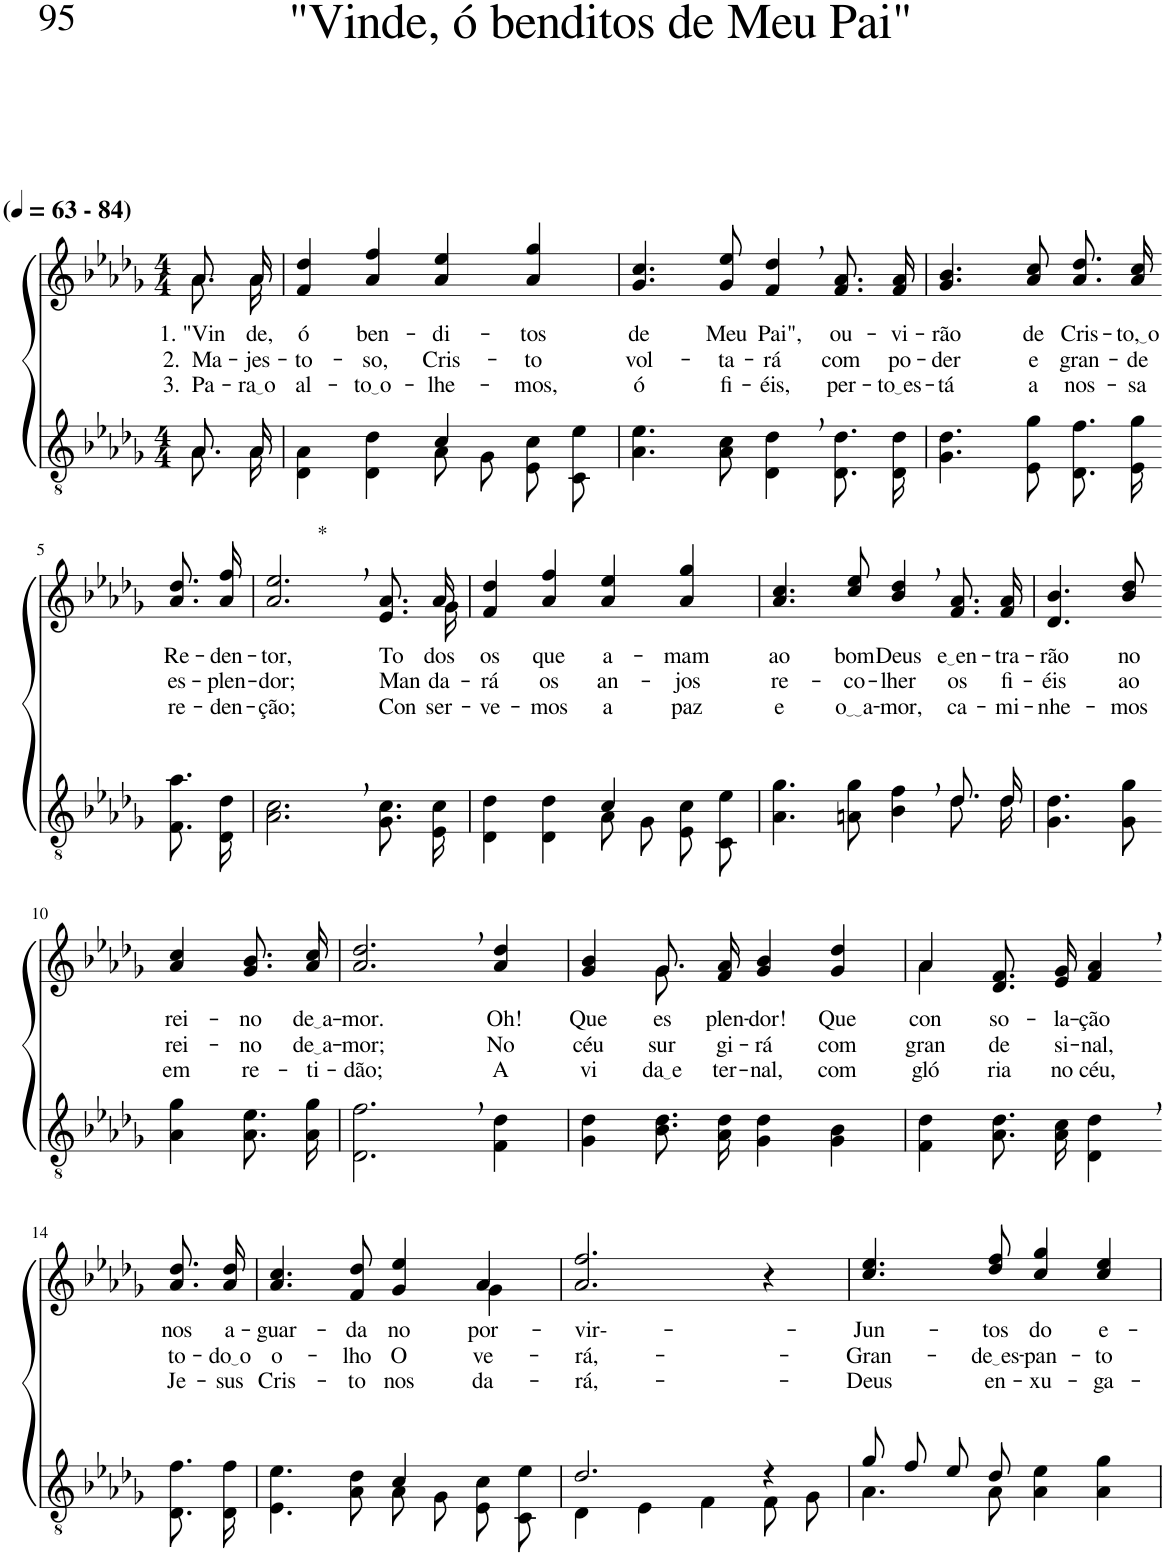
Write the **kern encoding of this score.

**kern	**kern	**text	**text	**text
*part2	*part1	*part1	*part1	*part1
*staff2	*staff1	*staff1	*staff1	*staff1
*I"Parte III e IV	*I"Parte I e II	*	*	*
*clefGv2	*clefG2	*	*	*
*Trd3c5	*Trd3c5	*	*	*
*k[b-e-a-d-g-]	*k[b-e-a-d-g-]	*	*	*
*M4/4	*M4/4	*	*	*
*MM63	*MM63	*	*	*
=1	=1	=1	=1	=1
*^	*^	*	*	*
!	!	!LO:TX:a:B:t=(	!	!	!	!
!	!	!LO:TX:a:B:t=- 84)	!	!	!	!
!	!	!	!	!LO:LY:b	!LO:LY:b	!LO:LY:b
8.A-\L	8.A-/L	8.a-/L	8.a-\L	1. "Vin	2. Ma-	3. Pa-
!	!	!	!	!LO:LY:b	!LO:LY:b	!LO:LY:b
16A-\Jk	16A-/Jk	16a-/Jk	16a-\Jk	de,	-jes-	ra o
=2	=2	=2	=2	=2	=2	=2
!	!	!	!	!LO:LY:b	!LO:LY:b	!LO:LY:b
*	*	*v	*v	*	*	*
2ryy	4D-\ 4A-\	4f/ 4dd-/	ó	-to-	al-
!	!	!	!LO:LY:b	!LO:LY:b	!LO:LY:b
.	4D-\ 4d-\	4a-/ 4ff/	ben-	-so,	to o
!	!	!	!LO:LY:b	!LO:LY:b	!LO:LY:b
4c/	8A-\L	4a-/ 4ee-/	-di-	Cris-	-lhe-
.	8G-\J	.	.	.	.
!	!	!	!LO:LY:b	!LO:LY:b	!LO:LY:b
4ryy	8E-/ 8c/L	4a-/ 4gg-/	-tos	-to	-mos,
.	8C/ 8e-/J	.	.	.	.
=3	=3	=3	=3	=3	=3
!	!	!	!LO:LY:b	!LO:LY:b	!LO:LY:b
*v	*v	*	*	*	*
4.A-\ 4.e-\	4.g-/ 4.cc/	de	vol-	ó
!	!	!LO:LY:b	!LO:LY:b	!LO:LY:b
8A-\ 8c\	8g-/ 8ee-/	Meu	-ta-	fi-
!	!	!LO:LY:b	!LO:LY:b	!LO:LY:b
4D-\, 4d-\,	4f/, 4dd-/,	Pai",	-rá	-éis,
!	!	!LO:LY:b	!LO:LY:b	!LO:LY:b
8.D-/ 8.d-/L	8.f/ 8.a-/L	ou-	com	per-
!	!	!LO:LY:b	!LO:LY:b	!LO:LY:b
16D-/ 16d-/Jk	16f/ 16a-/Jk	-vi-	po-	to es
=4	=4	=4	=4	=4
!	!	!LO:LY:b	!LO:LY:b	!LO:LY:b
4.G-\ 4.d-\	4.g-/ 4.b-/	-rão	-der	-tá
!	!	!LO:LY:b	!LO:LY:b	!LO:LY:b
8E-\ 8g-\	8a-/ 8cc/	de	e	a
!	!	!LO:LY:b	!LO:LY:b	!LO:LY:b
8.D-\ 8.f\L	8.a-\ 8.dd-\L	Cris-	gran-	nos-
!	!	!LO:LY:b	!LO:LY:b	!LO:LY:b
16E-\ 16g-\Jk	16a-\ 16cc\Jk	to, o	-de	-sa
!!LO:LB:g=z
=5-	=5-	=5-	=5-	=5-
!	!	!LO:LY:b	!LO:LY:b	!LO:LY:b
8.F/ 8.a-/L	8.a-\ 8.dd-\L	Re-	es-	re-
!	!	!LO:LY:b	!LO:LY:b	!LO:LY:b
16D-/ 16d-/Jk	16a-\ 16ff\Jk	-den-	-plen-	-den-
=6	=6	=6	=6	=6
!	!LO:TX:a:t=*	!	!	!
!	!	!LO:LY:b	!LO:LY:b	!LO:LY:b
*	*^	*	*	*
2.A-\, 2.c\,	2.a-/, 2.ee-/,	2...ryy	-tor,	-dor;	-ção;
!	!	!	!LO:LY:b	!LO:LY:b	!LO:LY:b
8.G-/ 8.c/L	8.e-/ 8.a-/L	.	To-	Man-	Con-
!	!	!	!LO:LY:b	!LO:LY:b	!LO:LY:b
16E-/ 16c/Jk	16a-/Jk	16g-\	dos	-da-	-ser-
=7	=7	=7	=7	=7	=7
*^	*	*	*	*	*
!	!	!	!	!LO:LY:b	!LO:LY:b	!LO:LY:b
*	*	*v	*v	*	*	*
2ryy	4D-\ 4d-\	4f/ 4dd-/	os	-rá	-ve-
!	!	!	!LO:LY:b	!LO:LY:b	!LO:LY:b
.	4D-\ 4d-\	4a-/ 4ff/	que	os	-mos
!	!	!	!LO:LY:b	!LO:LY:b	!LO:LY:b
4c/	8A-\L	4a-/ 4ee-/	a-	an-	a
.	8G-\J	.	.	.	.
!	!	!	!LO:LY:b	!LO:LY:b	!LO:LY:b
4ryy	8E-/ 8c/L	4a-/ 4gg-/	-mam	-jos	paz
.	8C/ 8e-/J	.	.	.	.
=8	=8	=8	=8	=8	=8
!	!	!	!LO:LY:b	!LO:LY:b	!LO:LY:b
2.ryy	4.A-\ 4.g-\	4.a-/ 4.cc/	ao	re-	e
!	!	!	!LO:LY:b	!LO:LY:b	!LO:LY:b
.	8An\ 8g-\	8cc/ 8ee-/	bom	-co-	o a
!	!	!	!LO:LY:b	!LO:LY:b	!LO:LY:b
.	4B-\ 4f\	4b-/, 4dd-/,	Deus	-lher	-mor,
!	!	!	!LO:LY:b	!LO:LY:b	!LO:LY:b
8.d-/L	8.d-\L	8.f/ 8.a-/L	e en	os	ca-
!	!	!	!LO:LY:b	!LO:LY:b	!LO:LY:b
16d-/Jk	16d-\Jk	16f/ 16a-/Jk	-tra-	fi-	-mi-
=9	=9	=9	=9	=9	=9
!	!	!	!LO:LY:b	!LO:LY:b	!LO:LY:b
*v	*v	*	*	*	*
4.G-\ 4.d-\	4.d-/ 4.b-/	-rão	-éis	-nhe-
!	!	!LO:LY:b	!LO:LY:b	!LO:LY:b
8G-\ 8g-\	8b-/ 8dd-/	no	ao	-mos
!!LO:LB:g=z
=10-	=10-	=10-	=10-	=10-
!	!	!LO:LY:b	!LO:LY:b	!LO:LY:b
4A-\ 4g-\	4a-/ 4cc/	rei-	rei-	em
!	!	!LO:LY:b	!LO:LY:b	!LO:LY:b
8.A-\ 8.e-\L	8.g-/ 8.b-/L	-no	-no	re-
!	!	!LO:LY:b	!LO:LY:b	!LO:LY:b
16A-\ 16g-\Jk	16a-/ 16cc/Jk	de a	de a	-ti-
=11	=11	=11	=11	=11
!	!	!LO:LY:b	!LO:LY:b	!LO:LY:b
2.D-\, 2.f\,	2.a-/, 2.dd-/,	-mor.	-mor;	-dão;
!	!	!LO:LY:b	!LO:LY:b	!LO:LY:b
4F\ 4d-\	4a-/ 4dd-/	Oh!	No	A
=12	=12	=12	=12	=12
!	!	!LO:LY:b	!LO:LY:b	!LO:LY:b
*	*^	*	*	*
4G-\ 4d-\	4g-/ 4b-/	4ryy	Que	céu	vi-
!	!	!	!LO:LY:b	!LO:LY:b	!LO:LY:b
8.B-\ 8.d-\L	8.g-/L	8.g-\	es-	sur-	da e
!	!	!	!LO:LY:b	!LO:LY:b	!LO:LY:b
16A-\ 16d-\Jk	16f/ 16a-/Jk	2ryy	-plen-	-gi-	-ter-
!	!	!	!LO:LY:b	!LO:LY:b	!LO:LY:b
4G-\ 4d-\	4g-/ 4b-/	.	-dor!	-rá	-nal,
!	!	!	!LO:LY:b	!LO:LY:b	!LO:LY:b
4G-\ 4B-\	4g-/ 4dd-/	.	Que	com	com
.	.	16ryy	.	.	.
=13	=13	=13	=13	=13	=13
!	!	!	!LO:LY:b	!LO:LY:b	!LO:LY:b
4F\ 4d-\	4a-\	4a-/	con-	gran-	gló-
!	!	!	!LO:LY:b	!LO:LY:b	!LO:LY:b
8.A-\ 8.d-\L	2ryy	8.d-/ 8.f/L	-so-	-de	-ria
!	!	!	!LO:LY:b	!LO:LY:b	!LO:LY:b
16A-\ 16c\Jk	.	16e-/ 16g-/Jk	-la-	si-	no
!	!	!	!LO:LY:b	!LO:LY:b	!LO:LY:b
4D-\, 4d-\,	.	4f/ 4a-/	-ção	-nal,	céu,
!!LO:LB:g=z
=14-	=14-	=14-	=14-	=14-	=14-
!	!	!	!LO:LY:b	!LO:LY:b	!LO:LY:b
*	*v	*v	*	*	*
8.D-/ 8.f/L	8.a-\ 8.dd-\L	nos	to-	Je-
!	!	!LO:LY:b	!LO:LY:b	!LO:LY:b
16D-/ 16f/Jk	16a-\ 16dd-\Jk	a-	do o	-sus
=15	=15	=15	=15	=15
*^	*	*	*	*
!	!	!	!LO:LY:b	!LO:LY:b	!LO:LY:b
*	*	*^	*	*	*
2ryy	4.E-\ 4.e-\	4.a-/ 4.cc/	2.ryy	-guar-	o-	Cris-
!	!	!	!	!LO:LY:b	!LO:LY:b	!LO:LY:b
.	8A-\ 8d-\	8f/ 8dd-/	.	-da	-lho	-to
!	!	!	!	!LO:LY:b	!LO:LY:b	!LO:LY:b
4c/	8A-\L	4g-/ 4ee-/	.	no	O	nos
.	8G-\J	.	.	.	.	.
!	!	!	!	!LO:LY:b	!LO:LY:b	!LO:LY:b
4ryy	8E-/ 8c/L	4a-/	4g-\	por-	ve-	da-
.	8C/ 8e-/J	.	.	.	.	.
*	*	*v	*v	*	*	*
=16	=16	=16	=16	=16	=16
!	!	!	!LO:LY:b	!LO:LY:b	!LO:LY:b
2.d-/	4D-\	2.a-/ 2.ff/	-vir--	-rá,-	-rá,-
.	4E-\	.	.	.	.
.	4F\	.	.	.	.
4r	8F\L	4r	.	.	.
.	8G-\J	.	.	.	.
=17	=17	=17	=17	=17	=17
!	!	!	!LO:LY:b	!LO:LY:b	!LO:LY:b
8g-/L	4.A-\	4.cc/ 4.ee-/	-Jun-	-Gran-	-Deus
8f/J	.	.	.	.	.
8e-/L	.	.	.	.	.
!	!	!	!LO:LY:b	!LO:LY:b	!LO:LY:b
8d-/J	8A-\	8dd-/ 8ff/	-tos	de es	en-
!	!	!	!LO:LY:b	!LO:LY:b	!LO:LY:b
2ryy	4A-\ 4e-\	4cc/ 4gg-/	do	-pan-	-xu-
!	!	!	!LO:LY:b	!LO:LY:b	!LO:LY:b
.	4A-\ 4g-\	4cc/ 4ee-/	e-	-to	-ga-
*v	*v	*	*	*	*
=	=	=	=	=
*-	*-	*-	*-	*-
